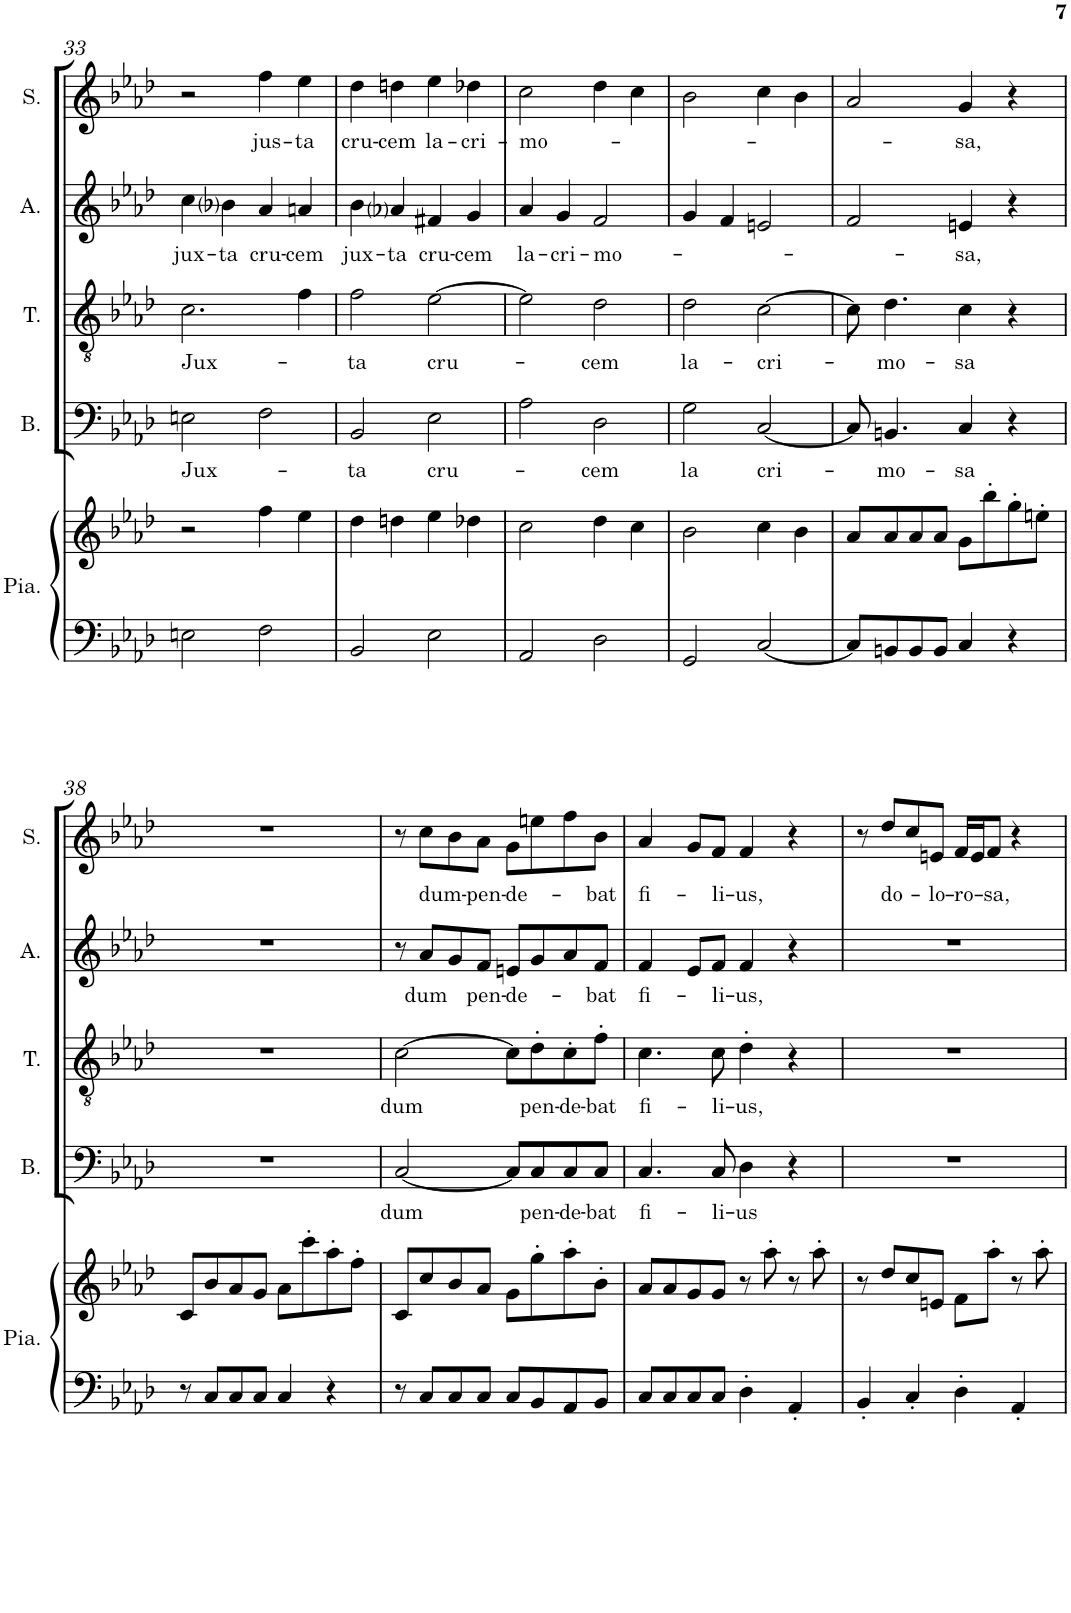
**kern	**kern	**kern	**text	**kern	**text	**kern	**text	**kern	**text
*part5	*part5	*part4	*part4	*part3	*part3	*part2	*part2	*part1	*part1
*staff6	*staff5	*staff4	*staff4	*staff3	*staff3	*staff2	*staff2	*staff1	*staff1
*I"Piano	*	*I"Basse	*	*I"Ténor	*	*I"Alto	*	*I"Soprano	*
*I'Pia.	*	*I'B.	*	*I'T.	*	*I'A.	*	*I'S.	*
!!LO:PB:g=z
*clefF4	*clefG2	*clefF4	*	*clefGv2	*	*clefG2	*	*clefG2	*
*k[b-e-a-d-]	*k[b-e-a-d-]	*k[b-e-a-d-]	*	*k[b-e-a-d-]	*	*k[b-e-a-d-]	*	*k[b-e-a-d-]	*
*M4/4	*M4/4	*M4/4	*	*M4/4	*	*M4/4	*	*M4/4	*
=33	=33	=33	=33	=33	=33	=33	=33	=33	=33
!	!	!	!LO:LY:b	!	!LO:LY:b	!	!LO:LY:b	!	!
2En\	2r	2En\	Jux-	2.c\	Jux-	4cc\	jux-	2r	.
!	!	!	!	!	!	!	!LO:LY:b	!	!
.	.	.	.	.	.	4b-i\	-ta	.	.
!	!	!	!	!	!	!	!LO:LY:b	!	!LO:LY:b
2F\	4ff\	2F\	.	.	.	4a-/	cru-	4ff\	jus-
!	!	!	!	!	!	!	!LO:LY:b	!	!LO:LY:b
.	4ee-\	.	.	4f\	.	4an/	-cem	4ee-\	-ta
=34	=34	=34	=34	=34	=34	=34	=34	=34	=34
!	!	!	!LO:LY:b	!	!LO:LY:b	!	!LO:LY:b	!	!LO:LY:b
2BB-/	4dd-\	2BB-/	-ta	2f\	-ta	4b-\	jux-	4dd-\	cru-
!	!	!	!	!	!	!	!LO:LY:b	!	!LO:LY:b
.	4ddn\	.	.	.	.	4a-i/	-ta	4ddn\	-cem
!	!	!	!LO:LY:b	!	!LO:LY:b	!	!LO:LY:b	!	!LO:LY:b
2E-\	4ee-\	2E-\	cru-	[2e-\	cru-	4f#X/	cru-	4ee-\	la-
!	!	!	!	!	!	!	!LO:LY:b	!	!LO:LY:b
.	4dd-X\	.	.	.	.	4g/	-cem	4dd-X\	-cri-
=35	=35	=35	=35	=35	=35	=35	=35	=35	=35
!	!	!	!	!	!	!	!LO:LY:b	!	!LO:LY:b
2AA-/	2cc\	2A-\	.	2e-\]	.	4a-/	la-	2cc\	-mo-
!	!	!	!	!	!	!	!LO:LY:b	!	!
.	.	.	.	.	.	4g/	-cri-	.	.
!	!	!	!LO:LY:b	!	!LO:LY:b	!	!LO:LY:b	!	!
2D-\	4dd-\	2D-\	-cem	2d-\	-cem	2f/	-mo-	4dd-\	.
.	4cc\	.	.	.	.	.	.	4cc\	.
=36	=36	=36	=36	=36	=36	=36	=36	=36	=36
!	!	!	!LO:LY:b	!	!LO:LY:b	!	!	!	!
2GG/	2b-\	2G\	la	2d-\	la-	4g/	.	2b-\	.
.	.	.	.	.	.	4f/	.	.	.
!	!	!	!LO:LY:b	!	!LO:LY:b	!	!	!	!
[2C/	4cc\	[2C/	cri-	[2c\	-cri-	2en/	.	4cc\	.
.	4b-\	.	.	.	.	.	.	4b-\	.
=37	=37	=37	=37	=37	=37	=37	=37	=37	=37
8C/L]	8a-/L	8C/]	.	8c\]	.	2f/	.	2a-/	.
!	!	!	!LO:LY:b	!	!LO:LY:b	!	!	!	!
8BBn/	8a-/	4.BBn/	-mo-	4.d-\	-mo-	.	.	.	.
8BB/	8a-/	.	.	.	.	.	.	.	.
8BB/J	8a-/J	.	.	.	.	.	.	.	.
!	!	!	!LO:LY:b	!	!LO:LY:b	!	!LO:LY:b	!	!LO:LY:b
4C/	8g\L	4C/	-sa	4c\	-sa	4en/	-sa,	4g/	-sa,
.	8bb-'\	.	.	.	.	.	.	.	.
4r	8gg'\	4r	.	4r	.	4r	.	4r	.
.	8een'\J	.	.	.	.	.	.	.	.
!!LO:LB:g=z
=38	=38	=38	=38	=38	=38	=38	=38	=38	=38
8r	8c/L	1r	.	1r	.	1r	.	1r	.
8C/L	8b-/	.	.	.	.	.	.	.	.
8C/	8a-/	.	.	.	.	.	.	.	.
8C/J	8g/J	.	.	.	.	.	.	.	.
4C/	8a-\L	.	.	.	.	.	.	.	.
.	8ccc'\	.	.	.	.	.	.	.	.
4r	8aa-'\	.	.	.	.	.	.	.	.
.	8ff'\J	.	.	.	.	.	.	.	.
=39	=39	=39	=39	=39	=39	=39	=39	=39	=39
!	!	!	!LO:LY:b	!	!LO:LY:b	!	!	!	!
8r	8c/L	[2C/	dum	[2c\	dum	8r	.	8r	.
!	!	!	!	!	!	!	!LO:LY:b	!	!LO:LY:b
8C/L	8cc/	.	.	.	.	8a-/L	dum	8cc\L	dum-
8C/	8b-/	.	.	.	.	8g/	.	8b-\	.
!	!	!	!	!	!	!	!LO:LY:b	!	!LO:LY:b
8C/J	8a-/J	.	.	.	.	8f/J	pen-	8a-\J	-pen-
!	!	!	!	!	!	!	!LO:LY:b	!	!LO:LY:b
8C/L	8g\L	8C/L]	.	8c\L]	.	8en/L	-de-	8g\L	-de-
!	!	!	!LO:LY:b	!	!LO:LY:b	!	!	!	!
8BB-/	8gg'\	8C/	pen-	8d-'\	pen-	8g/	.	8een\	.
!	!	!	!LO:LY:b	!	!LO:LY:b	!	!	!	!
8AA-/	8aa-'\	8C/	-de-	8c'\	-de-	8a-/	.	8ff\	.
!	!	!	!LO:LY:b	!	!LO:LY:b	!	!LO:LY:b	!	!LO:LY:b
8BB-/J	8b-'\J	8C/J	-bat	8f'\J	-bat	8f/J	-bat	8b-\J	-bat
=40	=40	=40	=40	=40	=40	=40	=40	=40	=40
!	!	!	!LO:LY:b	!	!LO:LY:b	!	!LO:LY:b	!	!LO:LY:b
8C/L	8a-/L	4.C/	fi-	4.c\	fi-	4f/	fi-	4a-/	fi-
8C/	8a-/	.	.	.	.	.	.	.	.
8C/	8g/	.	.	.	.	8e-/L	.	8g/L	.
!	!	!	!LO:LY:b	!	!LO:LY:b	!	!LO:LY:b	!	!LO:LY:b
8C/J	8g/J	8C/	-li-	8c\	-li-	8f/J	-li-	8f/J	-li-
!	!	!	!LO:LY:b	!	!LO:LY:b	!	!LO:LY:b	!	!LO:LY:b
4D-'\	8r	4D-\	-us	4d-'\	-us,	4f/	-us,	4f/	-us,
.	8aa-'\	.	.	.	.	.	.	.	.
4AA-'/	8r	4r	.	4r	.	4r	.	4r	.
.	8aa-'\	.	.	.	.	.	.	.	.
=41	=41	=41	=41	=41	=41	=41	=41	=41	=41
4BB-'/	8r	1r	.	1r	.	1r	.	8r	.
!	!	!	!	!	!	!	!	!	!LO:LY:b
.	8dd-/L	.	.	.	.	.	.	8dd-/L	do-
4C'/	8cc/	.	.	.	.	.	.	8cc/	.
!	!	!	!	!	!	!	!	!	!LO:LY:b
.	8en/J	.	.	.	.	.	.	8en/J	-lo-
!	!	!	!	!	!	!	!	!	!LO:LY:b
4D-'\	8f\L	.	.	.	.	.	.	16f/LL	-ro-
.	.	.	.	.	.	.	.	16e/J	.
!	!	!	!	!	!	!	!	!	!LO:LY:b
.	8aa-'\J	.	.	.	.	.	.	8f/J	-sa,
4AA-'/	8r	.	.	.	.	.	.	4r	.
.	8aa-'\	.	.	.	.	.	.	.	.
=	=	=	=	=	=	=	=	=	=
*-	*-	*-	*-	*-	*-	*-	*-	*-	*-
